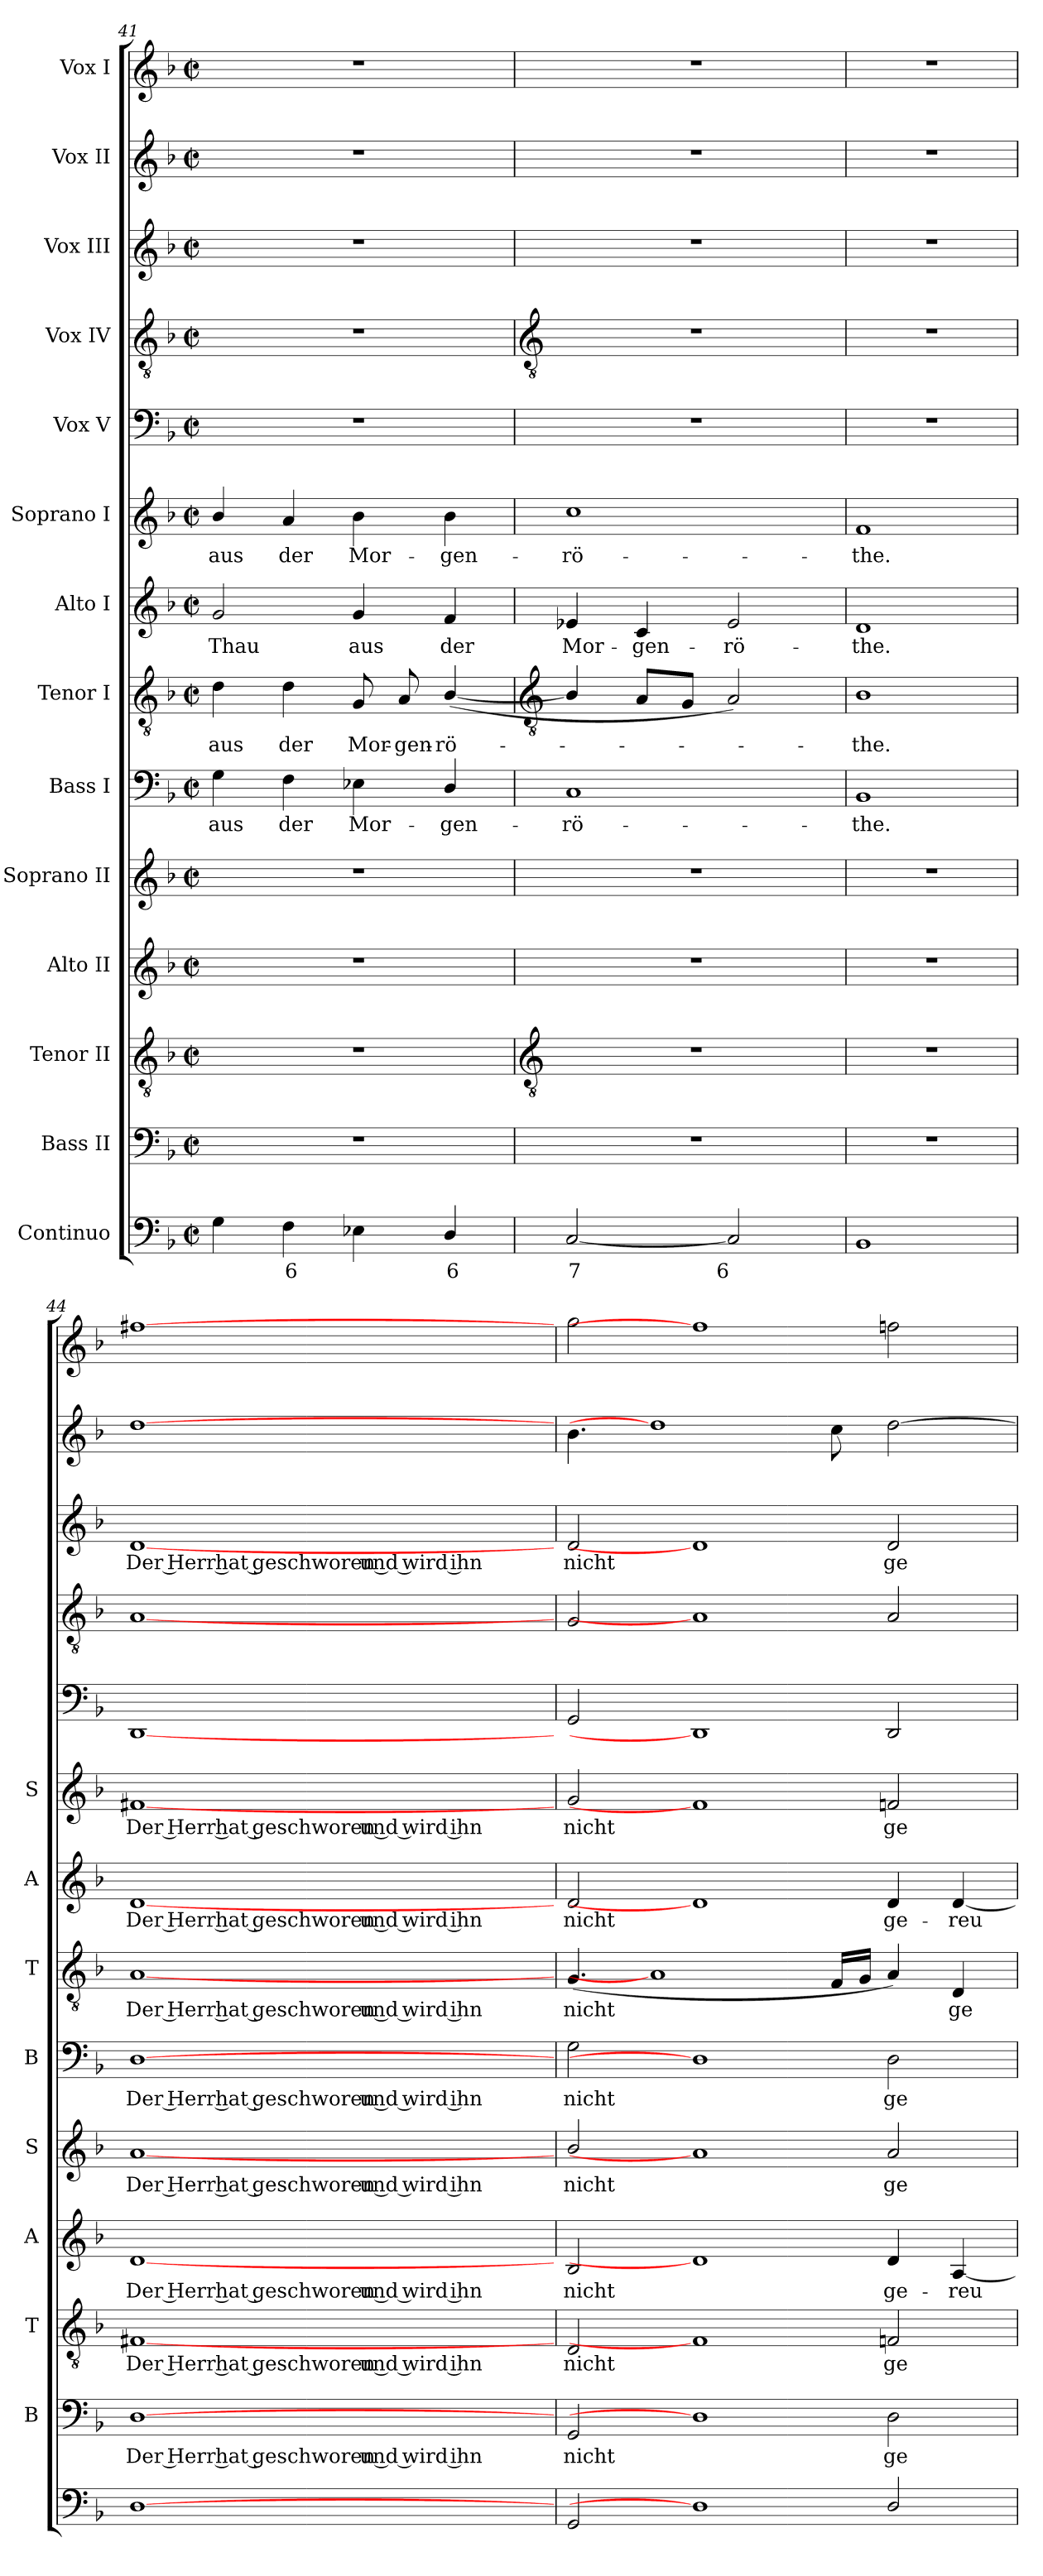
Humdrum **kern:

**kern	**text	**kern	**text	**kern	**text	**kern	**text	**kern	**text	**kern	**text	**kern	**text	**kern	**text	**kern	**text	**kern	**kern	**kern	**text	**kern	**kern
*part14	*part14	*part13	*part13	*part12	*part12	*part11	*part11	*part10	*part10	*part9	*part9	*part8	*part8	*part7	*part7	*part6	*part6	*part5	*part4	*part3	*part3	*part2	*part1
*staff14	*staff14	*staff13	*staff13	*staff12	*staff12	*staff11	*staff11	*staff10	*staff10	*staff9	*staff9	*staff8	*staff8	*staff7	*staff7	*staff6	*staff6	*staff5	*staff4	*staff3	*staff3	*staff2	*staff1
*I"Continuo	*	*I"Bass II	*	*I"Tenor II	*	*I"Alto II	*	*I"Soprano II	*	*I"Bass I	*	*I"Tenor I	*	*I"Alto I	*	*I"Soprano I	*	*I"Vox V	*I"Vox IV	*I"Vox III	*	*I"Vox II	*I"Vox I
*	*	*I'B	*	*I'T	*	*I'A	*	*I'S	*	*I'B	*	*I'T	*	*I'A	*	*I'S	*	*	*	*	*	*	*
*clefF4	*	*clefF4	*	*clefGv2	*	*clefG2	*	*clefG2	*	*clefF4	*	*clefGv2	*	*clefG2	*	*clefG2	*	*clefF4	*clefGv2	*clefG2	*	*clefG2	*clefG2
*k[b-]	*	*k[b-]	*	*k[b-]	*	*k[b-]	*	*k[b-]	*	*k[b-]	*	*k[b-]	*	*k[b-]	*	*k[b-]	*	*k[b-]	*k[b-]	*k[b-]	*	*k[b-]	*k[b-]
*F:	*	*F:	*	*F:	*	*F:	*	*F:	*	*F:	*	*F:	*	*F:	*	*F:	*	*F:	*F:	*F:	*	*F:	*F:
*M2/2	*	*M2/2	*	*M2/2	*	*M2/2	*	*M2/2	*	*M2/2	*	*M2/2	*	*M2/2	*	*M2/2	*	*M2/2	*M2/2	*M2/2	*	*M2/2	*M2/2
*met(c|)	*	*met(c|)	*	*met(c|)	*	*met(c|)	*	*met(c|)	*	*met(c|)	*	*met(c|)	*	*met(c|)	*	*met(c|)	*	*met(c|)	*met(c|)	*met(c|)	*	*met(c|)	*met(c|)
=41	=41	=41	=41	=41	=41	=41	=41	=41	=41	=41	=41	=41	=41	=41	=41	=41	=41	=41	=41	=41	=41	=41	=41
!	!	!	!	!	!	!	!	!	!	!	!LO:LY:b	!	!LO:LY:b	!	!LO:LY:b	!	!LO:LY:b	!	!	!	!	!	!
4G	.	1r	.	1r	.	1r	.	1r	.	4G	aus	4d	aus	2g	Thau	4b-/	aus	1r	1r	1r	.	1r	1r
!	!LO:LY:b	!	!	!	!	!	!	!	!	!	!LO:LY:b	!	!LO:LY:b	!	!	!	!LO:LY:b	!	!	!	!	!	!
4F	6	.	.	.	.	.	.	.	.	4F	der	4d	der	.	.	4a	der	.	.	.	.	.	.
!	!	!	!	!	!	!	!	!	!	!	!LO:LY:b	!	!LO:LY:b	!	!LO:LY:b	!	!LO:LY:b	!	!	!	!	!	!
4E-X	.	.	.	.	.	.	.	.	.	4E-X	Mor-	8G	Mor-	4g	aus	4b-	Mor-	.	.	.	.	.	.
!	!	!	!	!	!	!	!	!	!	!	!	!	!LO:LY:b	!	!	!	!	!	!	!	!	!	!
.	.	.	.	.	.	.	.	.	.	.	.	8A	-gen-	.	.	.	.	.	.	.	.	.	.
!	!LO:LY:b	!	!	!	!	!	!	!	!	!	!LO:LY:b	!	!LO:LY:b	!	!LO:LY:b	!	!LO:LY:b	!	!	!	!	!	!
4D/	6	.	.	.	.	.	.	.	.	4D/	-gen-	(<[4B-/	-rö-	4f	der	4b-	-gen-	.	.	.	.	.	.
!!LO:LB:g=z
=42	=42	=42	=42	=42	=42	=42	=42	=42	=42	=42	=42	=42	=42	=42	=42	=42	=42	=42	=42	=42	=42	=42	=42
*	*	*	*	*clefGv2	*	*	*	*	*	*	*	*clefGv2	*	*	*	*	*	*	*clefGv2	*	*	*	*
!	!LO:LY:b	!	!	!	!	!	!	!	!	!	!LO:LY:b	!	!	!	!LO:LY:b	!	!LO:LY:b	!	!	!	!	!	!
[2C	7	1r	.	1r	.	1r	.	1r	.	1C	-rö-	4B-/]	.	4e-X	Mor-	1cc	-rö-	1r	1r	1r	.	1r	1r
!	!	!	!	!	!	!	!	!	!	!	!	!	!	!	!LO:LY:b	!	!	!	!	!	!	!	!
.	.	.	.	.	.	.	.	.	.	.	.	8AL	.	4c	-gen-	.	.	.	.	.	.	.	.
.	.	.	.	.	.	.	.	.	.	.	.	8GJ	.	.	.	.	.	.	.	.	.	.	.
!	!LO:LY:b	!	!	!	!	!	!	!	!	!	!	!	!	!	!LO:LY:b	!	!	!	!	!	!	!	!
2C]	6	.	.	.	.	.	.	.	.	.	.	2A)	.	2e-	-rö-	.	.	.	.	.	.	.	.
=43	=43	=43	=43	=43	=43	=43	=43	=43	=43	=43	=43	=43	=43	=43	=43	=43	=43	=43	=43	=43	=43	=43	=43
!	!	!	!	!	!	!	!	!	!	!	!LO:LY:b	!	!LO:LY:b	!	!LO:LY:b	!	!LO:LY:b	!	!	!	!	!	!
1BB-	.	1r	.	1r	.	1r	.	1r	.	1BB-	-the.	1B-	the.	1d	-the.	1f	-the.	1r	1r	1r	.	1r	1r
=44	=44	=44	=44	=44	=44	=44	=44	=44	=44	=44	=44	=44	=44	=44	=44	=44	=44	=44	=44	=44	=44	=44	=44
!	!	!	!LO:LY:b	!	!LO:LY:b	!	!LO:LY:b	!	!LO:LY:b	!	!LO:LY:b	!	!LO:LY:b	!	!LO:LY:b	!	!LO:LY:b	!	!	!	!LO:LY:b	!	!
[1D	.	[1D	Der Herr hat geschworen und wird ihn	[1F#X	Der Herr hat geschworen und wird ihn	[1d	Der Herr hat geschworen und wird ihn	[1a	Der Herr hat geschworen und wird ihn	[1D	Der Herr hat geschworen und wird ihn	[1A	Der Herr hat geschworen und wird ihn	[1d	Der Herr hat geschworen und wird ihn	[1f#X	Der Herr hat geschworen und wird ihn	[1DD	[1A	[1d	Der Herr hat geschworen und wird ihn	[1dd	[1ff#X
=45	=45	=45	=45	=45	=45	=45	=45	=45	=45	=45	=45	=45	=45	=45	=45	=45	=45	=45	=45	=45	=45	=45	=45
!	!	!	!LO:LY:b	!	!LO:LY:b	!	!LO:LY:b	!	!LO:LY:b	!	!LO:LY:b	!	!LO:LY:b	!	!LO:LY:b	!	!LO:LY:b	!	!	!	!LO:LY:b	!	!
2GG	.	2GG	nicht	2D	nicht	2B-	nicht	2b-/	nicht	2G	nicht	(<4.G	nicht	2d	nicht	2g	nicht	2GG	2G	2d	nicht	4.b-	2gg
.	.	.	.	.	.	.	.	.	.	.	.	1A]	.	.	.	.	.	.	.	.	.	1dd]	.
1D]	.	1D]	.	1F#]	.	1d]	.	1a]	.	1D]	.	.	.	1d]	.	1f#]	.	1DD]	1A]	1d]	.	.	1ff#]
.	.	.	.	.	.	.	.	.	.	.	.	16FLL	.	.	.	.	.	.	.	.	.	8cc	.
.	.	.	.	.	.	.	.	.	.	.	.	16GJJ	.	.	.	.	.	.	.	.	.	.	.
!	!	!	!LO:LY:b	!	!LO:LY:b	!	!LO:LY:b	!	!LO:LY:b	!	!LO:LY:b	!	!	!	!LO:LY:b	!	!LO:LY:b	!	!	!	!LO:LY:b	!	!
2D/	.	2D	ge-	2Fn	ge-	4d	ge-	2a	ge-	2D	ge-	4A)	.	4d	ge-	2fn	ge-	2DD	2A	2d	ge-	[2dd	2ffn
!	!	!	!	!	!	!	!LO:LY:b	!	!	!	!	!	!LO:LY:b	!	!LO:LY:b	!	!	!	!	!	!	!	!
.	.	.	.	.	.	[4A	-reu-	.	.	.	.	4D	ge-	[4d	-reu-	.	.	.	.	.	.	.	.
=	=	=	=	=	=	=	=	=	=	=	=	=	=	=	=	=	=	=	=	=	=	=	=
*-	*-	*-	*-	*-	*-	*-	*-	*-	*-	*-	*-	*-	*-	*-	*-	*-	*-	*-	*-	*-	*-	*-	*-
